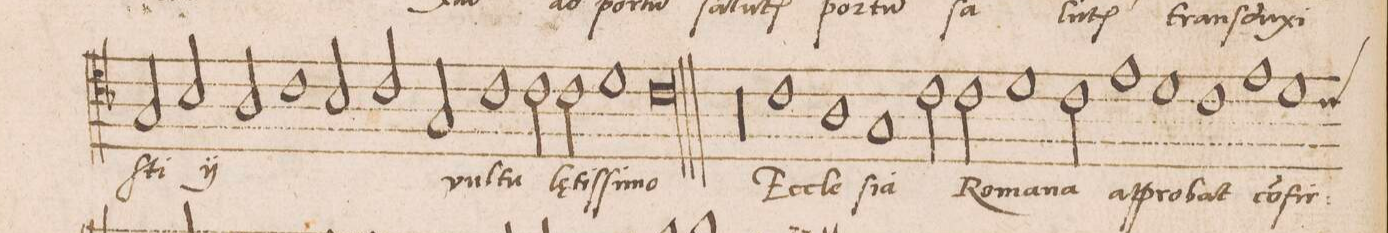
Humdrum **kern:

**kern	**text
*I"TENOR	*
*clefC4	*
*k[b-]	*
*met(C|)	*
*M2/1	*
2G/	-ſti
*	*ij
2B-/	tranſ-
=122-	=122-
2A/	-du-
1c	-xi-
2B-/	-ſti
*	*Xij
=123-	=123-
2c/	.
2G/	vul-
1c	-tu
=124-	=124-
2c\	lę-
2c\	-tiſ-
1d	-ſi-
=125-	=125-
0cl	-mo
=126||	=126||
00r	.
=127-	=127-
=128-	=128-
1c	Ec-
1A	-cle-
=129-	=129-
1G	-ſi-
2c\	-a
2c\	Ro-
=130-	=130-
1d	-ma-
2c\	-na
1e\	ap-
=131-	=131-
1d	-pro-
1c\	-bat
=132-	=132-
1e	co(n)-
*custos:c	*
1d\	-fir-
=133-	=133-
*-	*-
